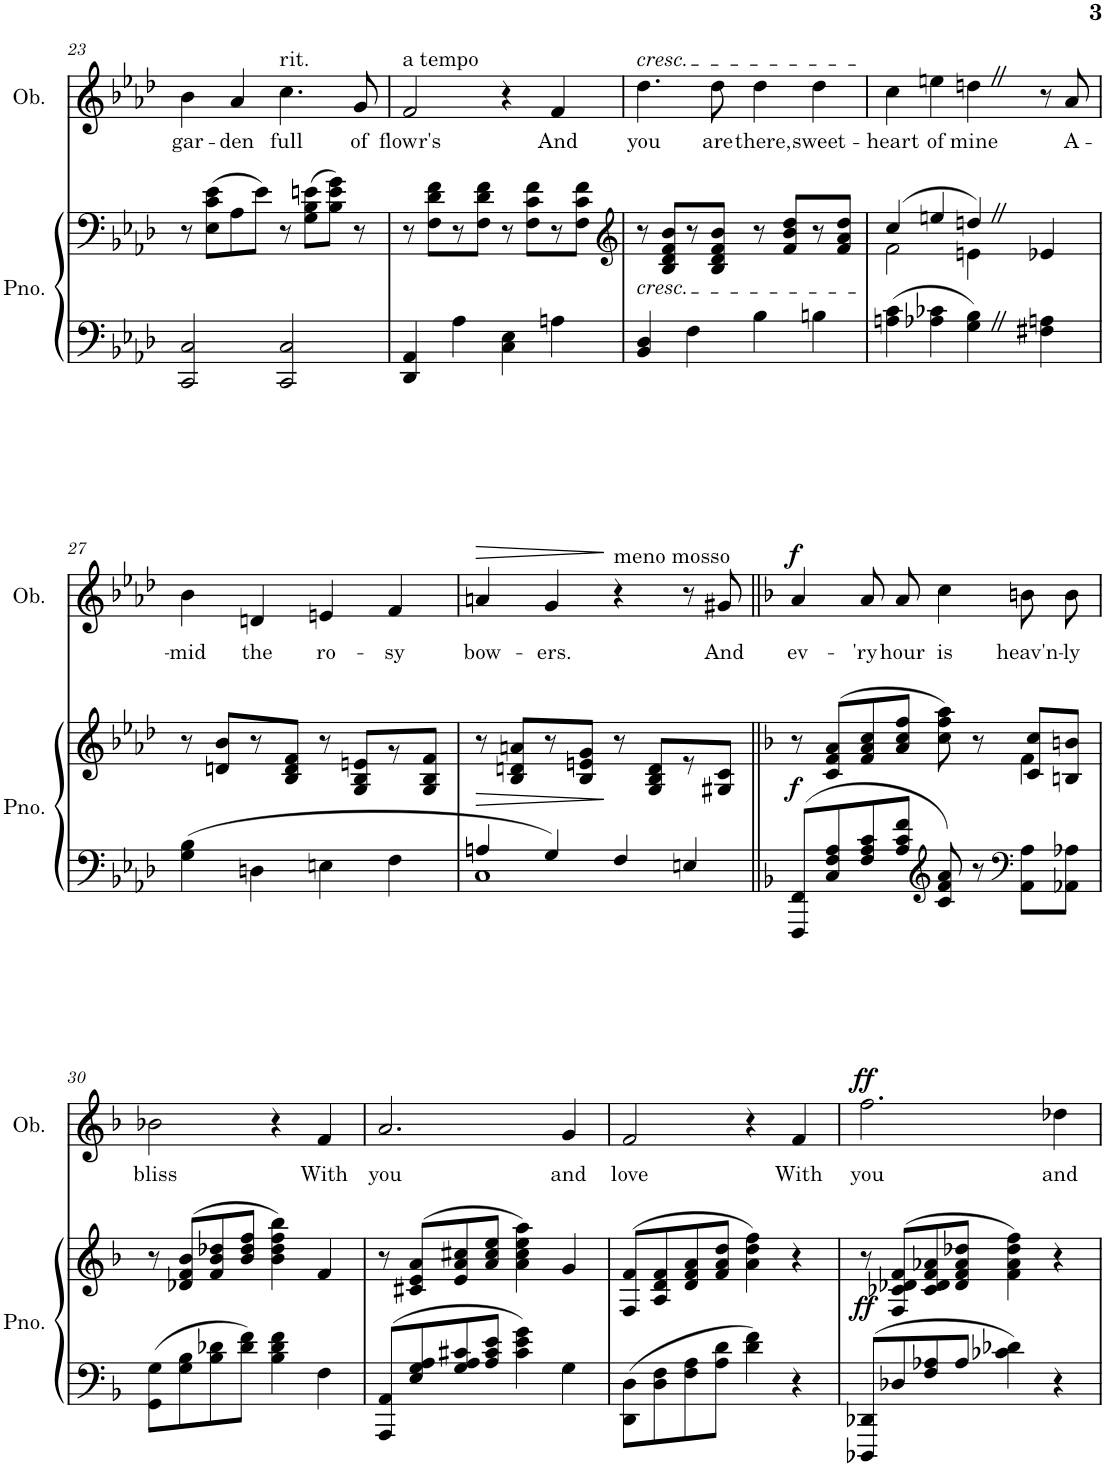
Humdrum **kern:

**kern	**kern	**dynam	**kern	**text	**dynam
*part2	*part2	*part2	*part1	*part1	*part1
*staff3	*staff2	*staff2/3	*staff1	*staff1	*staff1
*I"Piano	*	*	*I"Oboe	*	*
*I'Pno.	*	*	*I'Ob.	*	*
!!LO:PB:g=z
*clefF4	*clefF4	*	*clefG2	*	*
*k[b-e-a-d-]	*k[b-e-a-d-]	*	*k[b-e-a-d-]	*	*
*M4/4	*M4/4	*	*M4/4	*	*
*met(c)	*met(c)	*	*met(c)	*	*
=23	=23	=23	=23	=23	=23
!	!	!	!	!LO:LY:b	!
2CC/ 2C/	8r	.	4b-\	gar-	.
.	(8E-\ 8c\ 8e-\L	.	.	.	.
!	!	!	!	!LO:LY:b	!
.	8A-\	.	4a-/	-den	.
.	8e-\J)	.	.	.	.
!	!	!	!LO:TX:a:t=rit.	!	!
!	!	!	!	!LO:LY:b	!
2CC/ 2C/	8r	.	4.cc\	full	.
.	(8G\ 8B-\ 8en\L	.	.	.	.
.	8B-\ 8e\ 8g\J)	.	.	.	.
!	!	!	!	!LO:LY:b	!
.	8r	.	8g/	of	.
=24	=24	=24	=24	=24	=24
!	!	!	!LO:TX:a:t=a tempo	!	!
!	!	!	!	!LO:LY:b	!
4DD-/ 4AA-/	8r	.	2f/	flowr's	.
.	8F\ 8d-\ 8f\L	.	.	.	.
4A-\	8r	.	.	.	.
.	8F\ 8d-\ 8f\J	.	.	.	.
4C\ 4E-\	8r	.	4r	.	.
.	8F\ 8c\ 8f\L	.	.	.	.
!	!	!	!	!LO:LY:b	!
4An\	8r	.	4f/	And	.
.	8F\ 8c\ 8f\J	.	.	.	.
=25	=25	=25	=25	=25	=25
*	*clefG2	*	*	*	*
!	!	!	!LO:TX:a:i:t=cresc.	!	!
!	!LO:TX:b:i:t=cresc.	!	!	!	!
!	!	!	!	!LO:LY:b	!
4BB-/ 4D-/	8r	.	4.dd-\	you	.
.	8B-/ 8d-/ 8f/ 8b-/L	.	.	.	.
4F\	8r	.	.	.	.
!	!	!	!	!LO:LY:b	!
.	8B-/ 8d-/ 8f/ 8b-/J	.	8dd-\	are	.
!	!	!	!	!LO:LY:b	!
4B-\	8r	.	4dd-\	there,	.
.	8f/ 8b-/ 8dd-/L	.	.	.	.
!	!	!	!	!LO:LY:b	!
4Bn\	8r	.	4dd-\	sweet-	.
.	8f/ 8a-/ 8dd-/J	.	.	.	.
=26	=26	=26	=26	=26	=26
*	*^	*	*	*	*
!	!	!	!	!	!LO:LY:b	!
4An\ 4c\	(4cc/	2f\	.	4cc\	-heart	.
!	!	!	!	!	!LO:LY:b	!
4A-X\ 4c-X\	4een/	.	.	4een\	of	.
!	!	!	!	!	!LO:LY:b	!
4G\Z 4B-\Z	4ddnZ/)	4en\	.	4ddnZ\	mine	.
4F#X\ 4An\	4e-X/	4ryy	.	8r	.	.
!	!	!	!	!	!LO:LY:b	!
.	.	.	.	8a-/	A-	.
*	*v	*v	*	*	*	*
!!LO:LB:g=z
=27	=27	=27	=27	=27	=27
!	!	!	!	!LO:LY:b	!
4G\ 4B-\	8r	.	4b-\	-mid	.
.	8dn/ 8b-/L	.	.	.	.
!	!	!	!	!LO:LY:b	!
4Dn\	8r	.	4dn/	the	.
.	8B-/ 8d/ 8f/J	.	.	.	.
!	!	!	!	!LO:LY:b	!
4En\	8r	.	4en/	ro-	.
.	8G/ 8B-/ 8en/L	.	.	.	.
!	!	!	!	!LO:LY:b	!
4F\	8r	.	4f/	-sy	.
.	8G/ 8B-/ 8f/J	.	.	.	.
=28	=28	=28	=28	=28	=28
*^	*	*	*	*	*
!	!	!	!	!	!LO:LY:b	!
4An/	1C	8r	.	4an/	bow-	.
.	.	8B-/ 8dn/ 8an/L	.	.	.	.
!	!	!	!	!	!LO:LY:b	!
4G/	.	8r	.	4g/	-ers.	.
.	.	8B-/ 8en/ 8g/J	.	.	.	.
!	!	!	!	!LO:TX:a:t=meno mosso	!	!
4F/	.	8r	.	4r	.	.
.	.	8G/ 8B-/ 8d/L	.	.	.	.
4En/	.	8r	.	8r	.	.
!	!	!	!	!	!LO:LY:b	!
.	.	8G#X/ 8c/J	.	8g#X/	And	.
*v	*v	*	*	*	*	*
=29||	=29||	=29||	=29||	=29||	=29||
*k[b-]	*k[b-]	*	*k[b-]	*	*
*	*^	*	*	*	*
!	!	!	!LO:DY:b	!	!LO:LY:b	!LO:DY:a
8FFF/ 8FF/L	8r	2.ryy	f	4a/	ev-	f
8C/ 8F/ 8A/	(8c/ 8f/ 8a/L	.	.	.	.	.
!	!	!	!	!	!LO:LY:b	!
8F/ 8A/ 8c/	8f/ 8a/ 8cc/	.	.	8a/L	-'ry	.
!	!	!	!	!	!LO:LY:b	!
8A/ 8c/ 8f/J	8a/ 8cc/ 8ff/J	.	.	8a/J	hour	.
*clefG2	*	*	*	*	*	*
!	!	!	!	!	!LO:LY:b	!
8c/ 8f/ 8a/	8cc\ 8ff\ 8aa\)	.	.	4cc\	is	.
8r	8r	.	.	.	.	.
*clefF4	*	*	*	*	*	*
!	!	!	!	!	!LO:LY:b	!
8AA\ 8A\L	8c/ 8cc/L	4f\	.	8bn\L	heav'n-	.
!	!	!	!	!	!LO:LY:b	!
8AA-X\ 8A-X\J	8Bn/ 8bn/J	.	.	8b\J	-ly	.
*	*v	*v	*	*	*	*
!!LO:LB:g=z
=30	=30	=30	=30	=30	=30
!	!	!	!	!LO:LY:b	!
8GG\ 8G\L	8r	.	2b-X\	bliss	.
8G\ 8B-\	(8d-X/ 8f/ 8b-/L	.	.	.	.
8B-\ 8d-X\	8f/ 8b-/ 8dd-X/	.	.	.	.
8d-\ 8f\J	8b-/ 8dd-/ 8ff/J	.	.	.	.
4B-\ 4d-\ 4f\	4b-\ 4dd-\ 4ff\ 4bb-\)	.	4r	.	.
!	!	!	!	!LO:LY:b	!
4F\	4f/	.	4f/	With	.
=31	=31	=31	=31	=31	=31
!	!	!	!	!LO:LY:b	!
8AAA/ 8AA/L	8r	.	2.a/	you	.
8E/ 8G/ 8A/	(8c#X/ 8e/ 8a/L	.	.	.	.
8G/ 8A/ 8c#X/	8e/ 8a/ 8cc#X/	.	.	.	.
8A/ 8c#/ 8e/J	8a/ 8cc#/ 8ee/J	.	.	.	.
4c#\ 4e\ 4g\	4a\ 4cc#\ 4ee\ 4aa\)	.	.	.	.
!	!	!	!	!LO:LY:b	!
4G\	4g/	.	4g/	and	.
=32	=32	=32	=32	=32	=32
!	!	!	!	!LO:LY:b	!
8DD\ 8D\L	(8F/ 8f/L	.	2f/	love	.
8D\ 8F\	8A/ 8d/ 8f/	.	.	.	.
8F\ 8A\	8d/ 8f/ 8a/	.	.	.	.
8A\ 8d\J	8f/ 8a/ 8dd/J	.	.	.	.
4d\ 4f\	4a\ 4dd\ 4ff\)	.	4r	.	.
!	!	!	!	!LO:LY:b	!
4r	4r	.	4f/	With	.
=33	=33	=33	=33	=33	=33
!	!	!LO:DY:b	!	!LO:LY:b	!LO:DY:a
8DDD-X/ 8DD-X/L	8r	ff	2.ff\	you	ff
8D-X/	(8F/ 8c-X/ 8d-X/ 8f/L	.	.	.	.
8F/ 8A-X/	8c-/ 8d-/ 8f/ 8a-X/	.	.	.	.
8A-/J	8d-/ 8f/ 8a-/ 8dd-X/J	.	.	.	.
4c-X\ 4d-X\	4f\ 4a-\ 4dd-\ 4ff\)	.	.	.	.
!	!	!	!	!LO:LY:b	!
4r	4r	.	4dd-X\	and	.
=	=	=	=	=	=
*-	*-	*-	*-	*-	*-
